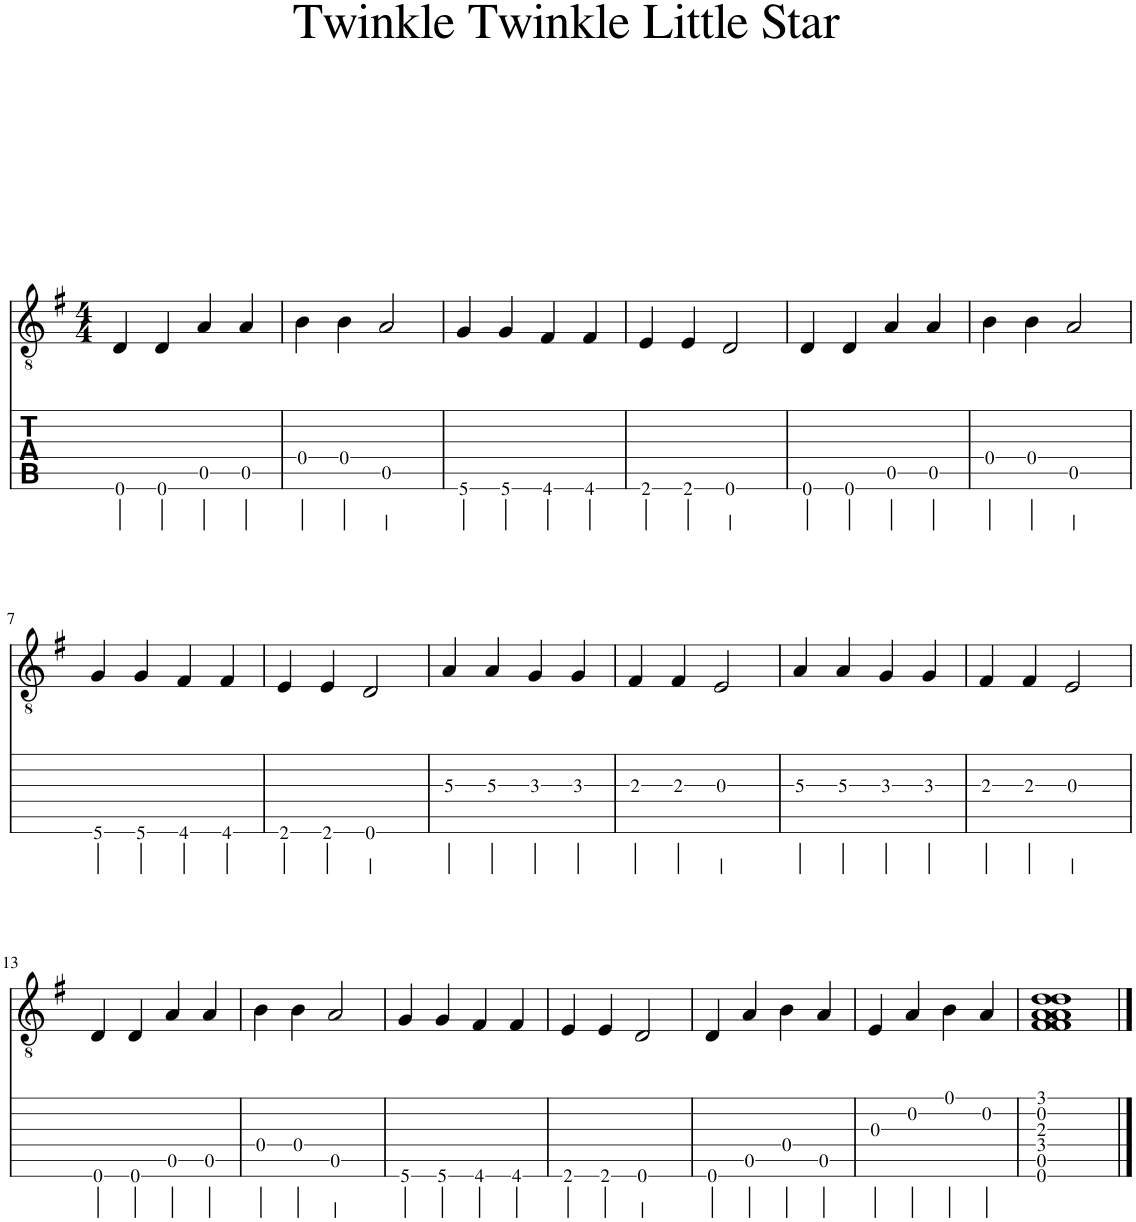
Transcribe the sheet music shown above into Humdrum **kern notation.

**kern	**kern
*part1	*part1
*staff2	*staff1
*I"Guitare portugaise	*
*stria6	*
*	*clefGv2
*k[f#]	*k[f#]
*M4/4	*M4/4
=1	=1
4D\	4D/
4D\	4D/
4A\	4A/
4A\	4A/
=2	=2
4B\	4B\
4B\	4B\
2A\	2A/
=3	=3
4G\	4G/
4G\	4G/
4F#\	4F#/
4F#\	4F#/
=4	=4
4E\	4E/
4E\	4E/
2D\	2D/
=5	=5
4D\	4D/
4D\	4D/
4A\	4A/
4A\	4A/
=6	=6
4B\	4B\
4B\	4B\
2A\	2A/
!!LO:LB:g=z
=7	=7
4G\	4G/
4G\	4G/
4F#\	4F#/
4F#\	4F#/
=8	=8
4E\	4E/
4E\	4E/
2D\	2D/
=9	=9
4A\	4A/
4A\	4A/
4G\	4G/
4G\	4G/
=10	=10
4F#\	4F#/
4F#\	4F#/
2E\	2E/
=11	=11
4A\	4A/
4A\	4A/
4G\	4G/
4G\	4G/
=12	=12
4F#\	4F#/
4F#\	4F#/
2E\	2E/
!!LO:LB:g=z
=13	=13
4D\	4D/
4D\	4D/
4A\	4A/
4A\	4A/
=14	=14
4B\	4B\
4B\	4B\
2A\	2A/
=15	=15
4G\	4G/
4G\	4G/
4F#\	4F#/
4F#\	4F#/
=16	=16
4E\	4E/
4E\	4E/
2D\	2D/
=17	=17
4D\	4D/
4A\	4A/
4B\	4B\
4A\	4A/
=18	=18
4E\	4E/
4A\	4A/
4B\	4B\
4A\	4A/
=19	=19
1D 1A 1d 1F# 1A 1d	1F# 1F# 1A 1A 1d 1d
==	==
*-	*-
